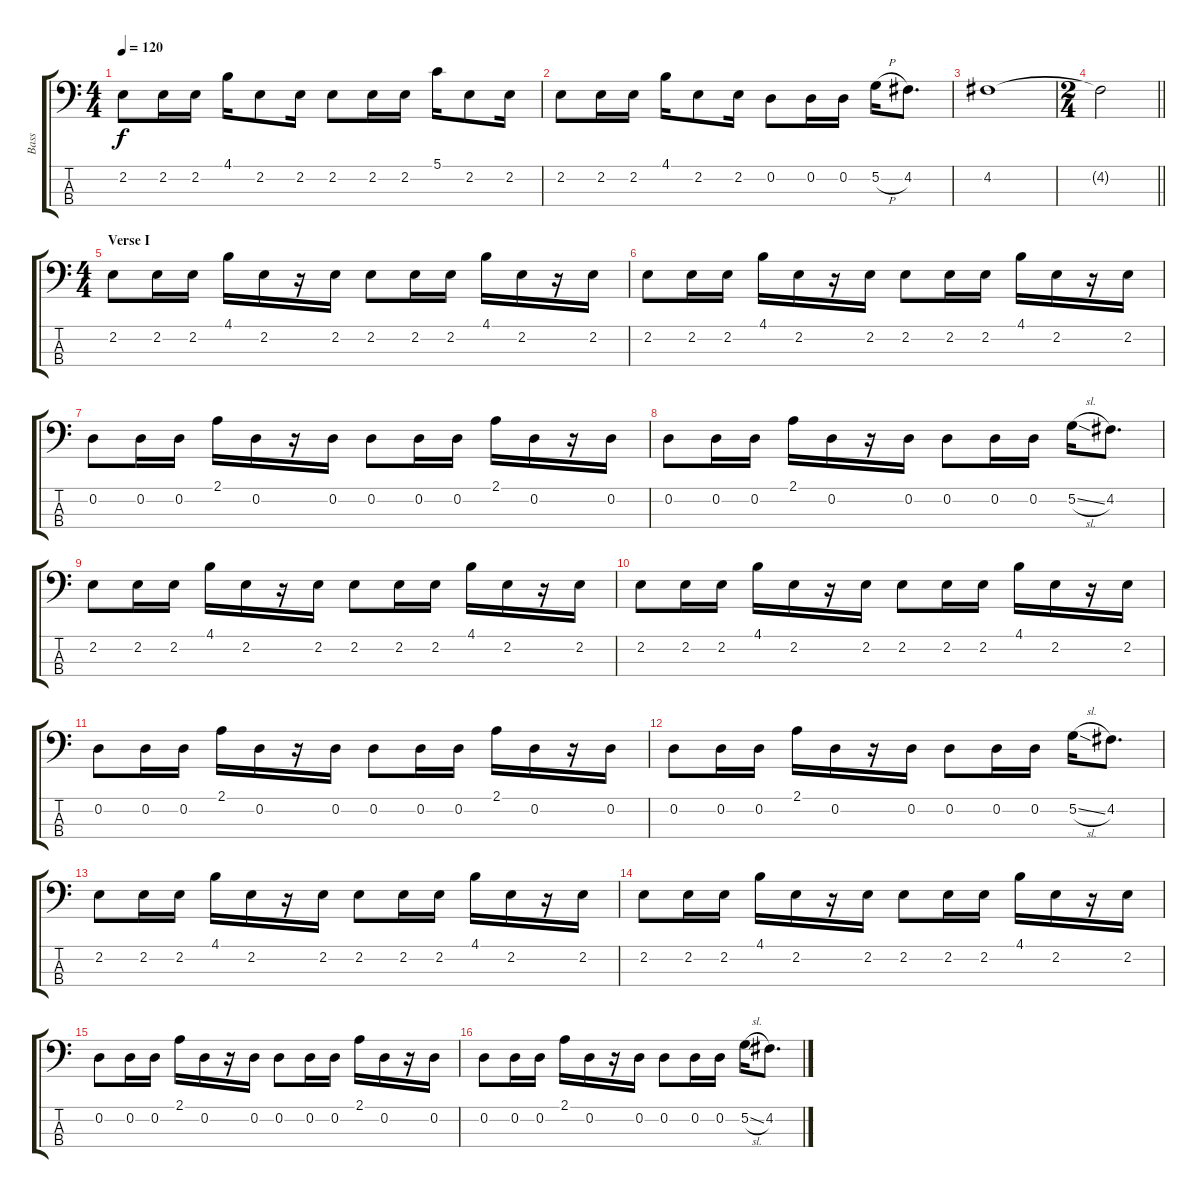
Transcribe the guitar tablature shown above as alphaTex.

\track ("Bass" "Bass") {instrument electricbasspick}
\staff {score tabs}
\tuning (G2 D2 A1 E1) {hide}
\ts (4 4)
\tempo 120
\clef f4
\ks c
2.2.8{dy f} 2.2.16 2.2.16 4.1.16 2.2.8 2.2.16 2.2.8 2.2.16 2.2.16 5.1.16 2.2.8 2.2.16 |
2.2.8 2.2.16 2.2.16 4.1.16 2.2.8 2.2.16 0.2.8 0.2.16 0.2.16 5.2{h}.16 4.2.8{d} |
4.2.1 |
\ts (2 4)
\barLineRight lightlight
4.2{t}.2 |
\ts (4 4)
\section ("" "Verse I")
2.2.8 2.2.16 2.2.16 4.1.16 2.2.16 r.16 2.2.16 2.2.8 2.2.16 2.2.16 4.1.16 2.2.16 r.16 2.2.16 |
2.2.8 2.2.16 2.2.16 4.1.16 2.2.16 r.16 2.2.16 2.2.8 2.2.16 2.2.16 4.1.16 2.2.16 r.16 2.2.16 |
0.2.8 0.2.16 0.2.16 2.1.16 0.2.16 r.16 0.2.16 0.2.8 0.2.16 0.2.16 2.1.16 0.2.16 r.16 0.2.16 |
0.2.8 0.2.16 0.2.16 2.1.16 0.2.16 r.16 0.2.16 0.2.8 0.2.16 0.2.16 5.2{sl}.16 4.2.8{d} |
2.2.8 2.2.16 2.2.16 4.1.16 2.2.16 r.16 2.2.16 2.2.8 2.2.16 2.2.16 4.1.16 2.2.16 r.16 2.2.16 |
2.2.8 2.2.16 2.2.16 4.1.16 2.2.16 r.16 2.2.16 2.2.8 2.2.16 2.2.16 4.1.16 2.2.16 r.16 2.2.16 |
0.2.8 0.2.16 0.2.16 2.1.16 0.2.16 r.16 0.2.16 0.2.8 0.2.16 0.2.16 2.1.16 0.2.16 r.16 0.2.16 |
0.2.8 0.2.16 0.2.16 2.1.16 0.2.16 r.16 0.2.16 0.2.8 0.2.16 0.2.16 5.2{sl}.16 4.2.8{d} |
2.2.8 2.2.16 2.2.16 4.1.16 2.2.16 r.16 2.2.16 2.2.8 2.2.16 2.2.16 4.1.16 2.2.16 r.16 2.2.16 |
2.2.8 2.2.16 2.2.16 4.1.16 2.2.16 r.16 2.2.16 2.2.8 2.2.16 2.2.16 4.1.16 2.2.16 r.16 2.2.16 |
0.2.8 0.2.16 0.2.16 2.1.16 0.2.16 r.16 0.2.16 0.2.8 0.2.16 0.2.16 2.1.16 0.2.16 r.16 0.2.16 |
0.2.8 0.2.16 0.2.16 2.1.16 0.2.16 r.16 0.2.16 0.2.8 0.2.16 0.2.16 5.2{sl}.16 4.2.8{d}
